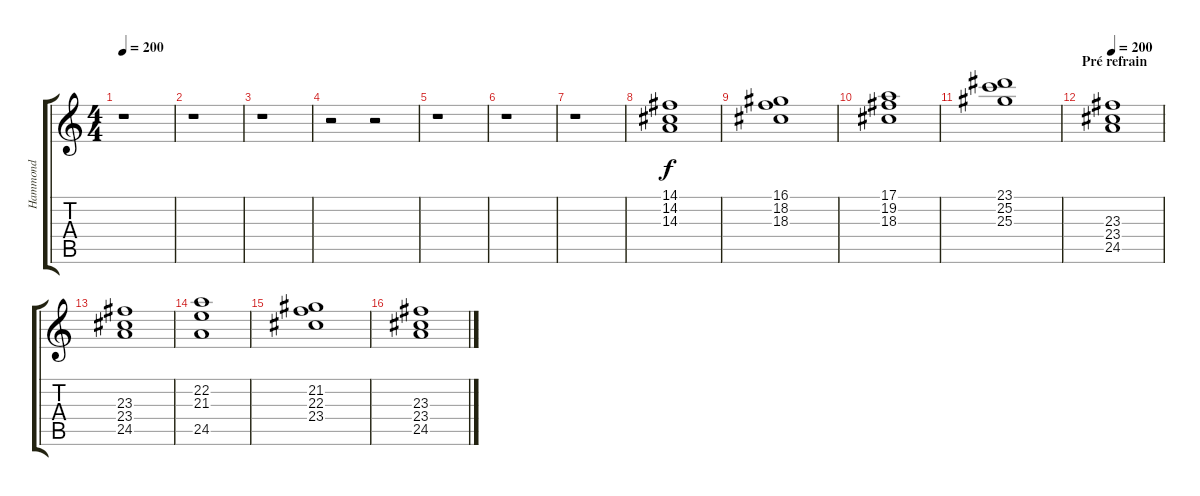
\track ("Hammond" "Hammond") {instrument drawbarorgan}
\staff {score tabs}
\tuning (E4 B3 G3 D3 A2 E2) {hide}
\ts (4 4)
\tempo 200
\clef g2
\ks c
r.1{dy f} |
r.1 |
r.1 |
\section ("" "")
r.2 r.2 |
r.1 |
r.1 |
r.1 |
(14.1 14.2 14.3).1{volume 11} |
(16.1 18.2 18.3).1 |
(17.1 19.2 18.3).1 |
(23.1 25.2 25.3).1 |
\section ("" "Pré refrain")
\tempo 200
(23.3 23.4 24.5).1 |
(23.3 23.4 24.5).1 |
(22.2 21.3 24.5).1 |
(21.2 22.3 23.4).1 |
(23.3 23.4 24.5).1
